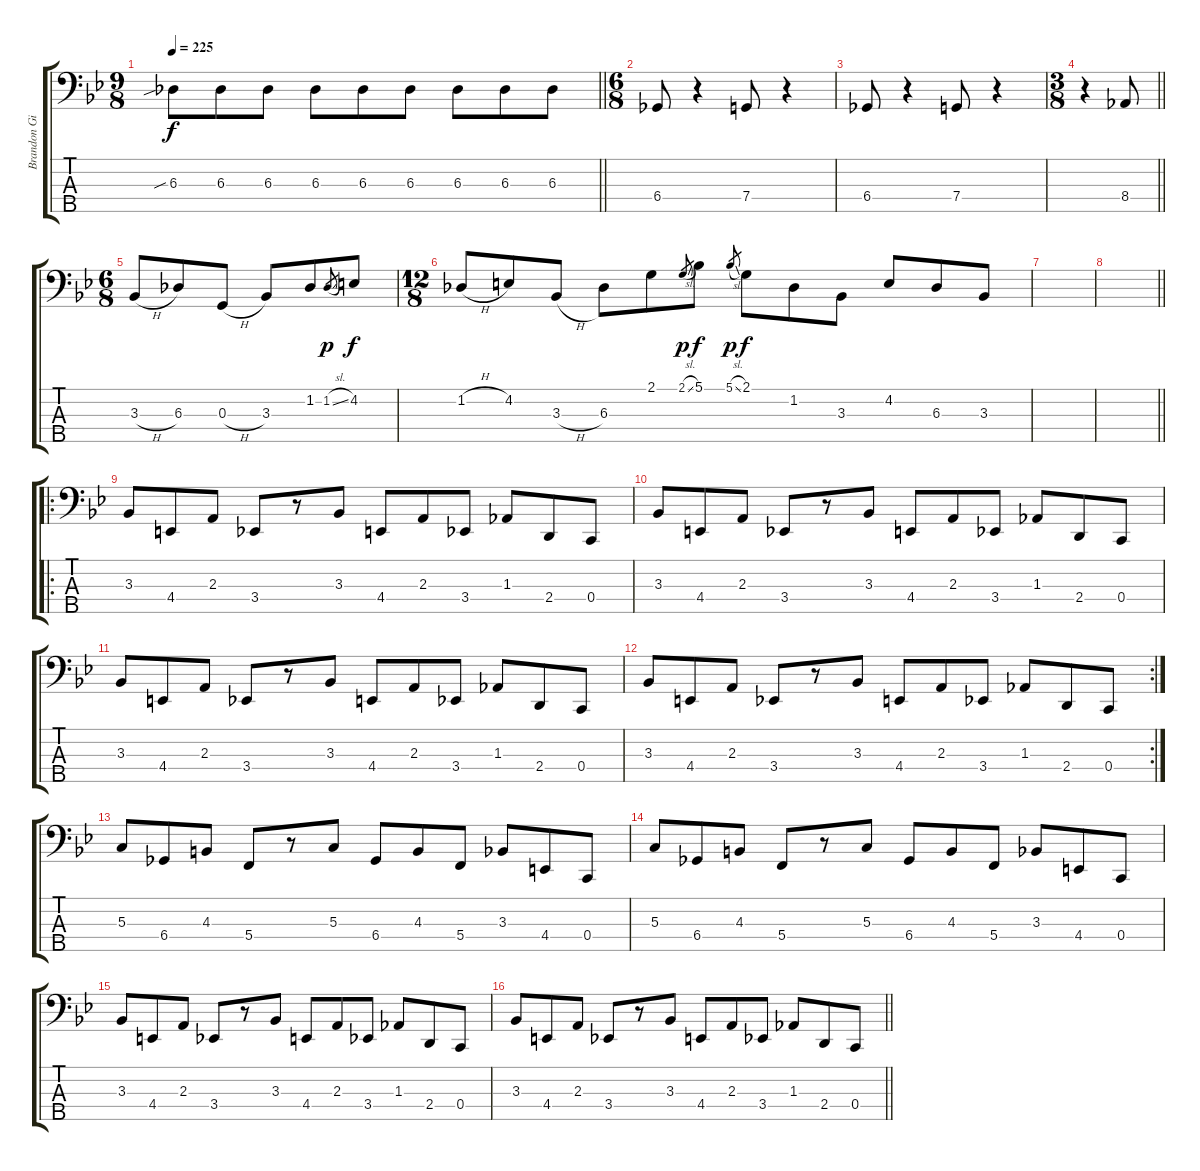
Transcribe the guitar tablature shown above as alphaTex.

\track ("Brandon Giffin" "Brandon Gi") {instrument electricbassfinger}
\staff {score tabs}
\tuning (F2 C2 G1 C1 G0) {hide}
\ts (9 8)
\tempo 225
\clef f4
\barLineRight lightlight
\ks bb
6.3{sib}.8{dy f} 6.3.8 6.3.8 6.3.8 6.3.8 6.3.8 6.3.8 6.3.8 6.3.8 |
\ts (6 8)
\section ("" "")
6.4.8 r.4 7.4.8 r.4 |
6.4.8 r.4 7.4.8 r.4 |
\ts (3 8)
\barLineRight lightlight
r.4 8.4.8 |
\ts (6 8)
\section ("" "")
3.3{h}.8 6.3.8 0.3{h}.8 3.3.8 1.2.8 1.2{sl}.8{gr dy p} 4.2.8{dy f} |
\ts (12 8)
1.2{h}.8 4.2.8 3.3{h}.8 6.3.8 2.1.8 2.1{sl}.8{gr dy p} 5.1.8{dy f} 5.1{sl}.8{gr dy p} 2.1.8{dy f} 1.2.8 3.3.8 4.2.8 6.3.8 3.3.8 |
|
\barLineRight lightlight
|
\ro
\section ("" "")
3.3.8 4.4.8 2.3.8 3.4.8 r.8 3.3.8 4.4.8 2.3.8 3.4.8 1.3.8 2.4.8 0.4.8 |
3.3.8 4.4.8 2.3.8 3.4.8 r.8 3.3.8 4.4.8 2.3.8 3.4.8 1.3.8 2.4.8 0.4.8 |
3.3.8 4.4.8 2.3.8 3.4.8 r.8 3.3.8 4.4.8 2.3.8 3.4.8 1.3.8 2.4.8 0.4.8 |
\rc 2
3.3.8 4.4.8 2.3.8 3.4.8 r.8 3.3.8 4.4.8 2.3.8 3.4.8 1.3.8 2.4.8 0.4.8 |
5.3.8 6.4.8 4.3.8 5.4.8 r.8 5.3.8 6.4.8 4.3.8 5.4.8 3.3.8 4.4.8 0.4.8 |
5.3.8 6.4.8 4.3.8 5.4.8 r.8 5.3.8 6.4.8 4.3.8 5.4.8 3.3.8 4.4.8 0.4.8 |
3.3.8 4.4.8 2.3.8 3.4.8 r.8 3.3.8 4.4.8 2.3.8 3.4.8 1.3.8 2.4.8 0.4.8 |
\barLineRight lightlight
3.3.8 4.4.8 2.3.8 3.4.8 r.8 3.3.8 4.4.8 2.3.8 3.4.8 1.3.8 2.4.8 0.4.8
